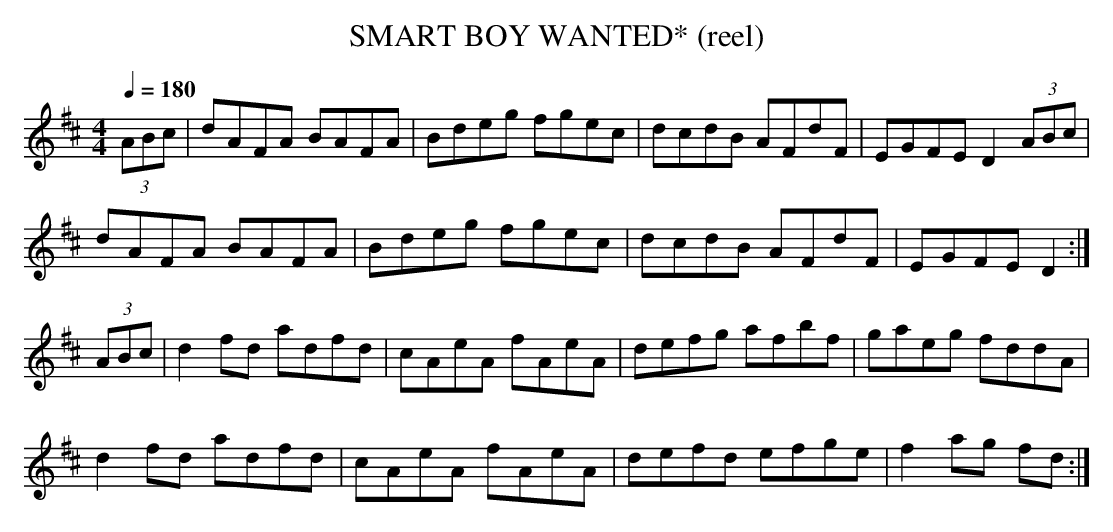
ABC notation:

X:1
T:SMART BOY WANTED* (reel)
Q:1/4=180
L:1/8
M:4/4
K:D
(3ABc|dAFA BAFA|Bdeg fgec|dcdB AFdF|EGFE D2 (3ABc|
dAFA BAFA|Bdeg fgec|dcdB AFdF|EGFE D2:|
(3ABc|d2fd adfd|cAeA fAeA|defg afbf|gaeg fddA|
d2fd adfd|cAeA fAeA|defd efge|f2ag fd:|
